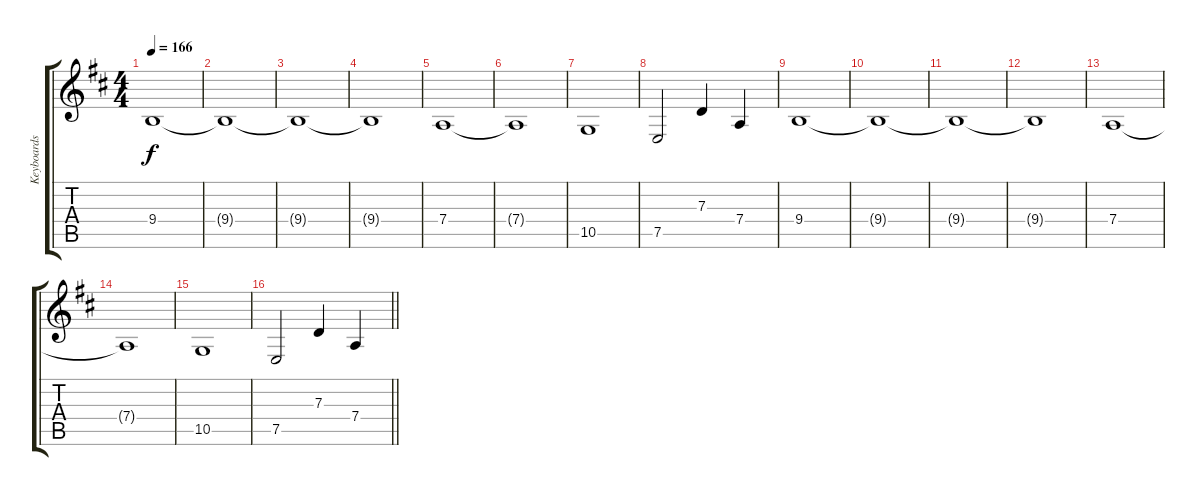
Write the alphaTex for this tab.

\track ("Keyboards" "Keyboards") {instrument lead1square}
\staff {score tabs}
\tuning (E4 B3 G3 D3 A2 E2) {hide}
\ts (4 4)
\tempo 166
\clef g2
\ks d
9.4.1{dy f} |
9.4{t}.1 |
9.4{t}.1 |
9.4{t}.1 |
7.4.1 |
7.4{t}.1 |
10.5.1 |
7.5.2 7.3.4 7.4.4 |
9.4.1 |
9.4{t}.1 |
9.4{t}.1 |
9.4{t}.1 |
7.4.1 |
7.4{t}.1 |
10.5.1 |
\barLineRight lightlight
7.5.2 7.3.4 7.4.4
